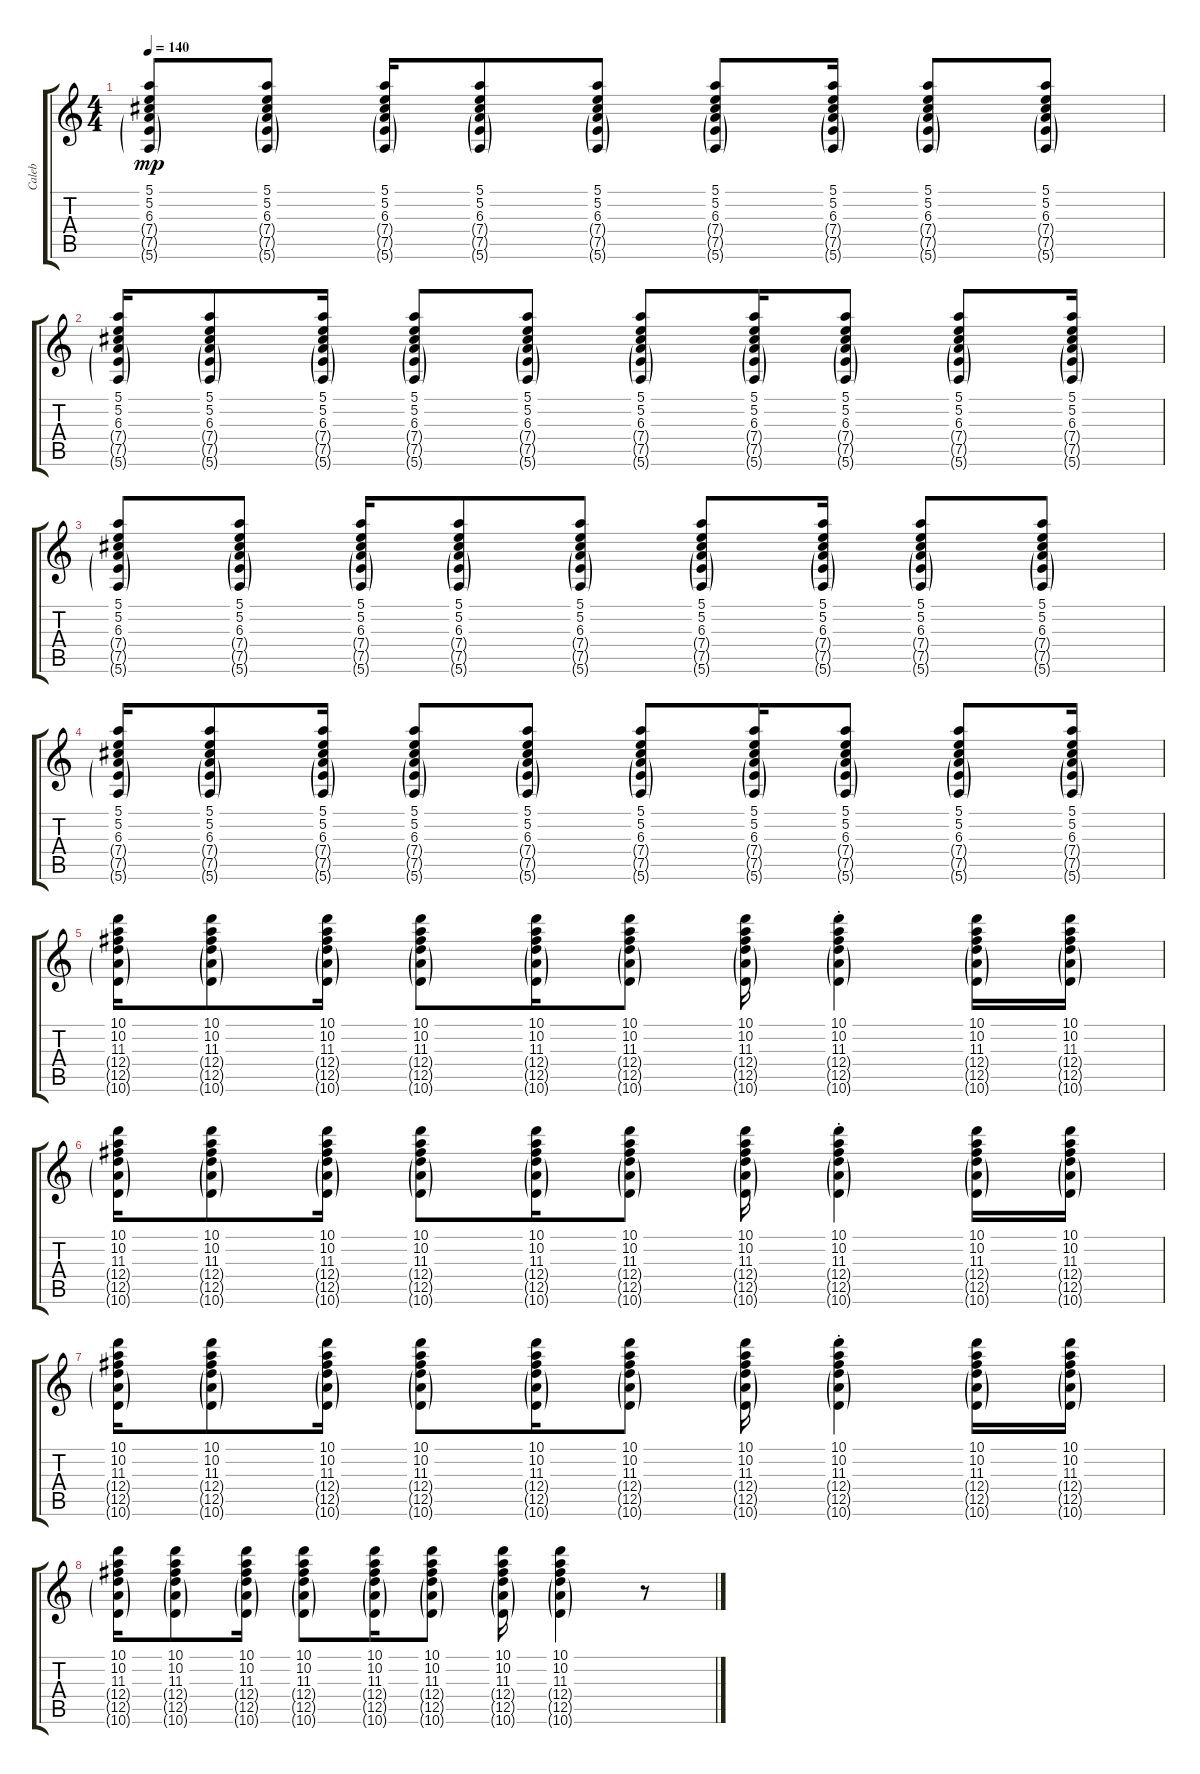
\track ("Caleb" "Caleb") {instrument electricguitarclean}
\staff {score tabs}
\tuning (E4 B3 G3 D3 A2 E2) {hide}
\ts (4 4)
\tempo 140
\clef g2
\ks c
(5.1 5.2 6.3 7.4{g} 7.5{g} 5.6{g}).8{dy mp} (5.1 5.2 6.3 7.4{g} 7.5{g} 5.6{g}).8 (5.1 5.2 6.3 7.4{g} 7.5{g} 5.6{g}).16 (5.1 5.2 6.3 7.4{g} 7.5{g} 5.6{g}).8 (5.1 5.2 6.3 7.4{g} 7.5{g} 5.6{g}).8 (5.1 5.2 6.3 7.4{g} 7.5{g} 5.6{g}).8 (5.1 5.2 6.3 7.4{g} 7.5{g} 5.6{g}).16 (5.1 5.2 6.3 7.4{g} 7.5{g} 5.6{g}).8 (5.1 5.2 6.3 7.4{g} 7.5{g} 5.6{g}).8 |
(5.1 5.2 6.3 7.4{g} 7.5{g} 5.6{g}).16 (5.1 5.2 6.3 7.4{g} 7.5{g} 5.6{g}).8 (5.1 5.2 6.3 7.4{g} 7.5{g} 5.6{g}).16 (5.1 5.2 6.3 7.4{g} 7.5{g} 5.6{g}).8 (5.1 5.2 6.3 7.4{g} 7.5{g} 5.6{g}).8 (5.1 5.2 6.3 7.4{g} 7.5{g} 5.6{g}).8 (5.1 5.2 6.3 7.4{g} 7.5{g} 5.6{g}).16 (5.1 5.2 6.3 7.4{g} 7.5{g} 5.6{g}).8 (5.1 5.2 6.3 7.4{g} 7.5{g} 5.6{g}).8 (5.1 5.2 6.3 7.4{g} 7.5{g} 5.6{g}).16 |
(5.1 5.2 6.3 7.4{g} 7.5{g} 5.6{g}).8 (5.1 5.2 6.3 7.4{g} 7.5{g} 5.6{g}).8 (5.1 5.2 6.3 7.4{g} 7.5{g} 5.6{g}).16 (5.1 5.2 6.3 7.4{g} 7.5{g} 5.6{g}).8 (5.1 5.2 6.3 7.4{g} 7.5{g} 5.6{g}).8 (5.1 5.2 6.3 7.4{g} 7.5{g} 5.6{g}).8 (5.1 5.2 6.3 7.4{g} 7.5{g} 5.6{g}).16 (5.1 5.2 6.3 7.4{g} 7.5{g} 5.6{g}).8 (5.1 5.2 6.3 7.4{g} 7.5{g} 5.6{g}).8 |
(5.1 5.2 6.3 7.4{g} 7.5{g} 5.6{g}).16 (5.1 5.2 6.3 7.4{g} 7.5{g} 5.6{g}).8 (5.1 5.2 6.3 7.4{g} 7.5{g} 5.6{g}).16 (5.1 5.2 6.3 7.4{g} 7.5{g} 5.6{g}).8 (5.1 5.2 6.3 7.4{g} 7.5{g} 5.6{g}).8 (5.1 5.2 6.3 7.4{g} 7.5{g} 5.6{g}).8 (5.1 5.2 6.3 7.4{g} 7.5{g} 5.6{g}).16 (5.1 5.2 6.3 7.4{g} 7.5{g} 5.6{g}).8 (5.1 5.2 6.3 7.4{g} 7.5{g} 5.6{g}).8 (5.1 5.2 6.3 7.4{g} 7.5{g} 5.6{g}).16 |
(10.1 10.2 11.3 12.4{g} 12.5{g} 10.6{g}).16 (10.1 10.2 11.3 12.4{g} 12.5{g} 10.6{g}).8 (10.1 10.2 11.3 12.4{g} 12.5{g} 10.6{g}).16 (10.1 10.2 11.3 12.4{g} 12.5{g} 10.6{g}).8 (10.1 10.2 11.3 12.4{g} 12.5{g} 10.6{g}).16 (10.1 10.2 11.3 12.4{g} 12.5{g} 10.6{g}).8 (10.1 10.2 11.3 12.4{g} 12.5{g} 10.6{g}).16 (10.1{st} 10.2{st} 11.3{st} 12.4{g} 12.5{g} 10.6{g}).4 (10.1 10.2 11.3 12.4{g} 12.5{g} 10.6{g}).16 (10.1 10.2 11.3 12.4{g} 12.5{g} 10.6{g}).16 |
(10.1 10.2 11.3 12.4{g} 12.5{g} 10.6{g}).16 (10.1 10.2 11.3 12.4{g} 12.5{g} 10.6{g}).8 (10.1 10.2 11.3 12.4{g} 12.5{g} 10.6{g}).16 (10.1 10.2 11.3 12.4{g} 12.5{g} 10.6{g}).8 (10.1 10.2 11.3 12.4{g} 12.5{g} 10.6{g}).16 (10.1 10.2 11.3 12.4{g} 12.5{g} 10.6{g}).8 (10.1 10.2 11.3 12.4{g} 12.5{g} 10.6{g}).16 (10.1{st} 10.2{st} 11.3{st} 12.4{g} 12.5{g} 10.6{g}).4 (10.1 10.2 11.3 12.4{g} 12.5{g} 10.6{g}).16 (10.1 10.2 11.3 12.4{g} 12.5{g} 10.6{g}).16 |
(10.1 10.2 11.3 12.4{g} 12.5{g} 10.6{g}).16 (10.1 10.2 11.3 12.4{g} 12.5{g} 10.6{g}).8 (10.1 10.2 11.3 12.4{g} 12.5{g} 10.6{g}).16 (10.1 10.2 11.3 12.4{g} 12.5{g} 10.6{g}).8 (10.1 10.2 11.3 12.4{g} 12.5{g} 10.6{g}).16 (10.1 10.2 11.3 12.4{g} 12.5{g} 10.6{g}).8 (10.1 10.2 11.3 12.4{g} 12.5{g} 10.6{g}).16 (10.1{st} 10.2{st} 11.3{st} 12.4{g} 12.5{g} 10.6{g}).4 (10.1 10.2 11.3 12.4{g} 12.5{g} 10.6{g}).16 (10.1 10.2 11.3 12.4{g} 12.5{g} 10.6{g}).16 |
(10.1 10.2 11.3 12.4{g} 12.5{g} 10.6{g}).16 (10.1 10.2 11.3 12.4{g} 12.5{g} 10.6{g}).8 (10.1 10.2 11.3 12.4{g} 12.5{g} 10.6{g}).16 (10.1 10.2 11.3 12.4{g} 12.5{g} 10.6{g}).8 (10.1 10.2 11.3 12.4{g} 12.5{g} 10.6{g}).16 (10.1 10.2 11.3 12.4{g} 12.5{g} 10.6{g}).8 (10.1 10.2 11.3 12.4{g} 12.5{g} 10.6{g}).16 (10.1 10.2 11.3 12.4{g} 12.5{g} 10.6{g}).4 r.8
